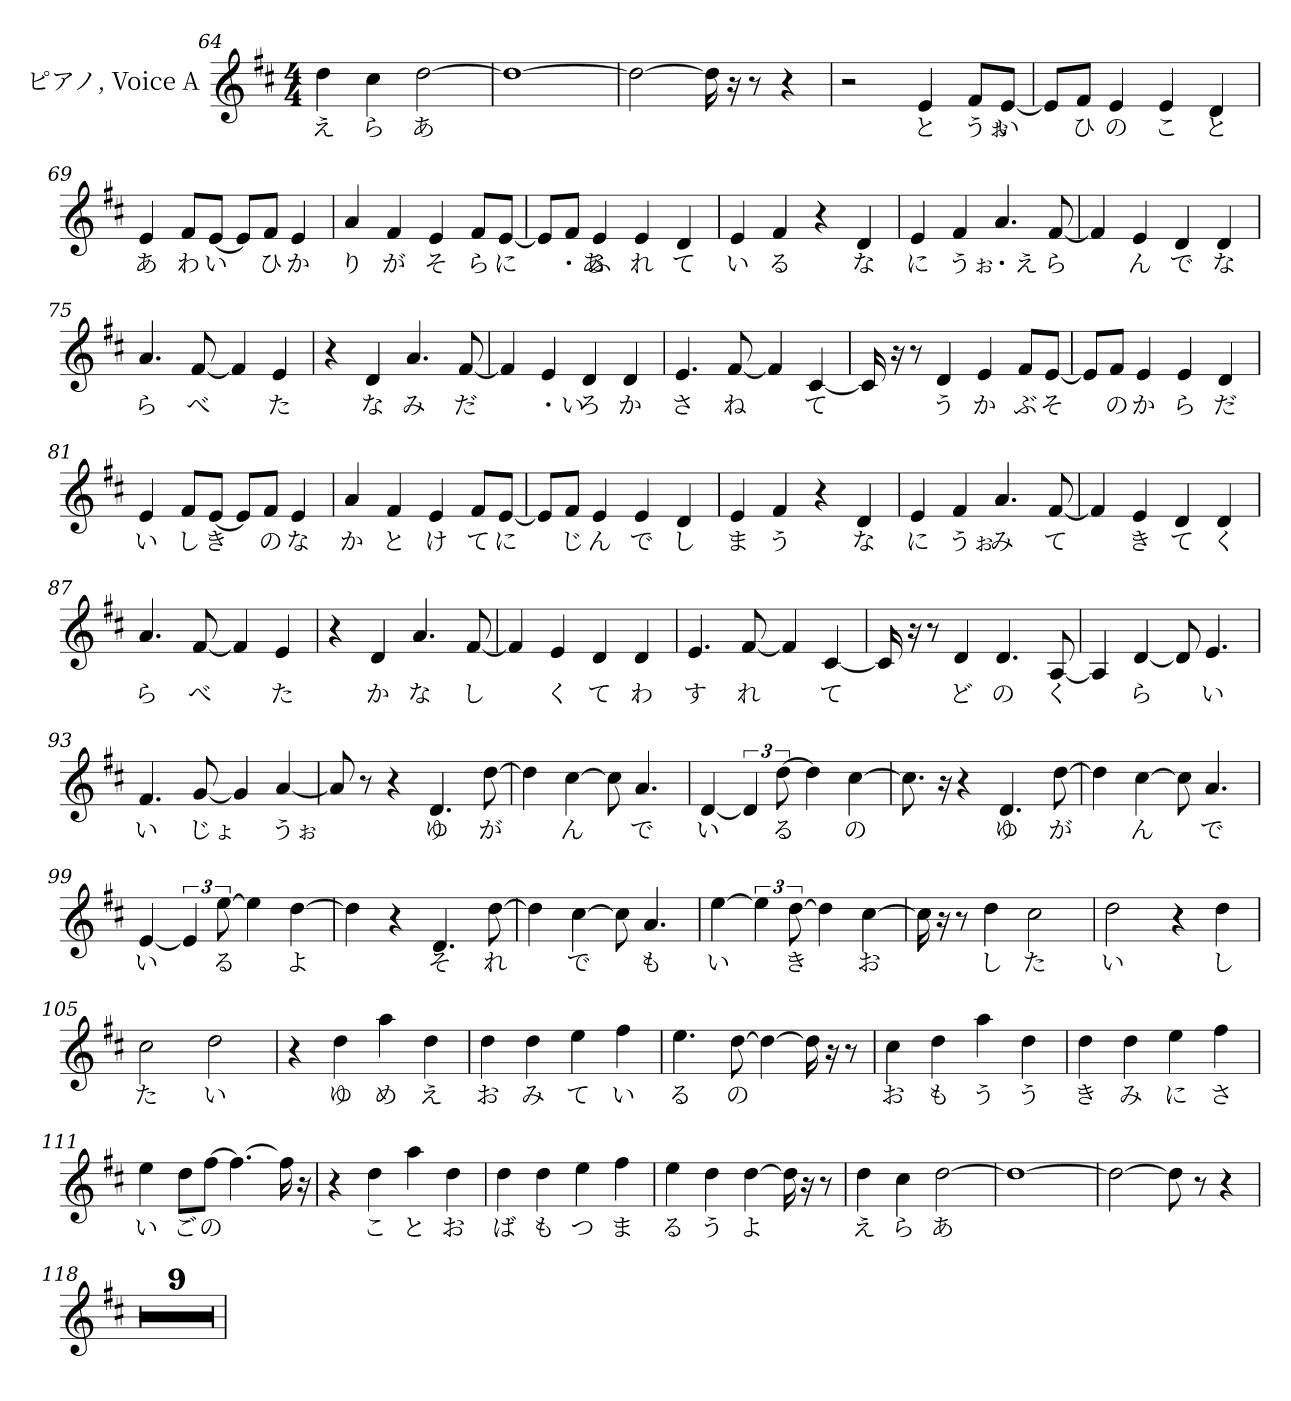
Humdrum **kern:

**kern	**text
*part1	*part1
*staff1	*staff1
*I"ピアノ, Voice A	*
*clefG2	*
*k[f#c#]	*
*M4/4	*
=64	=64
!	!LO:LY:b
4dd\	え
!	!LO:LY:b
4cc#\	ら
!	!LO:LY:b
[2dd\	あ
=65	=65
1dd_	.
=66	=66
2dd\_	.
16dd\]	.
16r	.
8r	.
4r	.
=67	=67
2r	.
!	!LO:LY:b
4e/	と
!	!LO:LY:b
8f#/L	うぉ
!	!LO:LY:b
[8e/J	い
=68	=68
8e/L]	.
!	!LO:LY:b
8f#/J	ひ
!	!LO:LY:b
4e/	の
!	!LO:LY:b
4e/	こ
!	!LO:LY:b
4d/	と
=69	=69
!	!LO:LY:b
4e/	あ
!	!LO:LY:b
8f#/L	わ
!	!LO:LY:b
[8e/J	い
8e/L]	.
!	!LO:LY:b
8f#/J	ひ
!	!LO:LY:b
4e/	か
=70	=70
!	!LO:LY:b
4a/	り
!	!LO:LY:b
4f#/	が
!	!LO:LY:b
4e/	そ
!	!LO:LY:b
8f#/L	ら
!	!LO:LY:b
[8e/J	に
=71	=71
8e/L]	.
!	!LO:LY:b
8f#/J	・あ
!	!LO:LY:b
4e/	ふ
!	!LO:LY:b
4e/	れ
!	!LO:LY:b
4d/	て
!!LO:LB:g=z
=72	=72
!	!LO:LY:b
4e/	い
!	!LO:LY:b
4f#/	る
4r	.
!	!LO:LY:b
4d/	な
=73	=73
!	!LO:LY:b
4e/	に
!	!LO:LY:b
4f#/	うぉ
!	!LO:LY:b
4.a/	・え
!	!LO:LY:b
[8f#/	ら
=74	=74
4f#/]	.
!	!LO:LY:b
4e/	ん
!	!LO:LY:b
4d/	で
!	!LO:LY:b
4d/	な
=75	=75
!	!LO:LY:b
4.a/	ら
!	!LO:LY:b
[8f#/	べ
4f#/]	.
!	!LO:LY:b
4e/	た
=76	=76
4r	.
!	!LO:LY:b
4d/	な
!	!LO:LY:b
4.a/	み
!	!LO:LY:b
[8f#/	だ
=77	=77
4f#/]	.
!	!LO:LY:b
4e/	・い
!	!LO:LY:b
4d/	ろ
!	!LO:LY:b
4d/	か
=78	=78
!	!LO:LY:b
4.e/	さ
!	!LO:LY:b
[8f#/	ね
4f#/]	.
!	!LO:LY:b
[4c#/	て
=79	=79
16c#/]	.
16r	.
8r	.
!	!LO:LY:b
4d/	う
!	!LO:LY:b
4e/	か
!	!LO:LY:b
8f#/L	ぶ
!	!LO:LY:b
[8e/J	そ
!!LO:LB:g=z
=80	=80
8e/L]	.
!	!LO:LY:b
8f#/J	の
!	!LO:LY:b
4e/	か
!	!LO:LY:b
4e/	ら
!	!LO:LY:b
4d/	だ
=81	=81
!	!LO:LY:b
4e/	い
!	!LO:LY:b
8f#/L	し
!	!LO:LY:b
[8e/J	き
8e/L]	.
!	!LO:LY:b
8f#/J	の
!	!LO:LY:b
4e/	な
=82	=82
!	!LO:LY:b
4a/	か
!	!LO:LY:b
4f#/	と
!	!LO:LY:b
4e/	け
!	!LO:LY:b
8f#/L	て
!	!LO:LY:b
[8e/J	に
=83	=83
8e/L]	.
!	!LO:LY:b
8f#/J	じ
!	!LO:LY:b
4e/	ん
!	!LO:LY:b
4e/	で
!	!LO:LY:b
4d/	し
=84	=84
!	!LO:LY:b
4e/	ま
!	!LO:LY:b
4f#/	う
4r	.
!	!LO:LY:b
4d/	な
=85	=85
!	!LO:LY:b
4e/	に
!	!LO:LY:b
4f#/	うぉ
!	!LO:LY:b
4.a/	み
!	!LO:LY:b
[8f#/	て
=86	=86
4f#/]	.
!	!LO:LY:b
4e/	き
!	!LO:LY:b
4d/	て
!	!LO:LY:b
4d/	く
=87	=87
!	!LO:LY:b
4.a/	ら
!	!LO:LY:b
[8f#/	べ
4f#/]	.
!	!LO:LY:b
4e/	た
!!LO:LB:g=z
=88	=88
4r	.
!	!LO:LY:b
4d/	か
!	!LO:LY:b
4.a/	な
!	!LO:LY:b
[8f#/	し
=89	=89
4f#/]	.
!	!LO:LY:b
4e/	く
!	!LO:LY:b
4d/	て
!	!LO:LY:b
4d/	わ
=90	=90
!	!LO:LY:b
4.e/	す
!	!LO:LY:b
[8f#/	れ
4f#/]	.
!	!LO:LY:b
[4c#/	て
=91	=91
16c#/]	.
16r	.
8r	.
!	!LO:LY:b
4d/	ど
!	!LO:LY:b
4.d/	の
!	!LO:LY:b
[8A/	く
=92	=92
4A/]	.
!	!LO:LY:b
[4d/	ら
8d/]	.
!	!LO:LY:b
4.e/	い
=93	=93
!	!LO:LY:b
4.f#/	い
!	!LO:LY:b
[8g/	じょ
4g/]	.
!	!LO:LY:b
[4a/	うぉ
=94	=94
8a/]	.
8r	.
4r	.
!	!LO:LY:b
4.d/	ゆ
!	!LO:LY:b
[8dd\	が
!!LO:PB:g=z
=95	=95
4dd\]	.
!	!LO:LY:b
[4cc#\	ん
8cc#\]	.
!	!LO:LY:b
4.a/	で
=96	=96
!	!LO:LY:b
[4d/	い
6d/]	.
!	!LO:LY:b
[12dd\	る
4dd\]	.
!	!LO:LY:b
[4cc#\	の
=97	=97
8.cc#\]	.
16r	.
4r	.
!	!LO:LY:b
4.d/	ゆ
!	!LO:LY:b
[8dd\	が
=98	=98
4dd\]	.
!	!LO:LY:b
[4cc#\	ん
8cc#\]	.
!	!LO:LY:b
4.a/	で
=99	=99
!	!LO:LY:b
[4e/	い
6e/]	.
!	!LO:LY:b
[12ee\	る
4ee\]	.
!	!LO:LY:b
[4dd\	よ
=100	=100
4dd\]	.
4r	.
!	!LO:LY:b
4.d/	そ
!	!LO:LY:b
[8dd\	れ
=101	=101
4dd\]	.
!	!LO:LY:b
[4cc#\	で
8cc#\]	.
!	!LO:LY:b
4.a/	も
=102	=102
!	!LO:LY:b
[4ee\	い
6ee\]	.
!	!LO:LY:b
[12dd\	き
4dd\]	.
!	!LO:LY:b
[4cc#\	お
!!LO:LB:g=z
=103	=103
16cc#\]	.
16r	.
8r	.
!	!LO:LY:b
4dd\	し
!	!LO:LY:b
2cc#\	た
=104	=104
!	!LO:LY:b
2dd\	い
4r	.
!	!LO:LY:b
4dd\	し
=105	=105
!	!LO:LY:b
2cc#\	た
!	!LO:LY:b
2dd\	い
=106	=106
4r	.
!	!LO:LY:b
4dd\	ゆ
!	!LO:LY:b
4aa\	め
!	!LO:LY:b
4dd\	え
=107	=107
!	!LO:LY:b
4dd\	お
!	!LO:LY:b
4dd\	み
!	!LO:LY:b
4ee\	て
!	!LO:LY:b
4ff#\	い
=108	=108
!	!LO:LY:b
4.ee\	る
!	!LO:LY:b
[8dd\	の
4dd\_	.
16dd\]	.
16r	.
8r	.
=109	=109
!	!LO:LY:b
4cc#\	お
!	!LO:LY:b
4dd\	も
!	!LO:LY:b
4aa\	う
!	!LO:LY:b
4dd\	う
=110	=110
!	!LO:LY:b
4dd\	き
!	!LO:LY:b
4dd\	み
!	!LO:LY:b
4ee\	に
!	!LO:LY:b
4ff#\	さ
=111	=111
!	!LO:LY:b
4ee\	い
!	!LO:LY:b
8dd\L	ご
!	!LO:LY:b
[8ff#\J	の
4.ff#\_	.
16ff#\]	.
16r	.
!!LO:LB:g=z
=112	=112
4r	.
!	!LO:LY:b
4dd\	こ
!	!LO:LY:b
4aa\	と
!	!LO:LY:b
4dd\	お
=113	=113
!	!LO:LY:b
4dd\	ば
!	!LO:LY:b
4dd\	も
!	!LO:LY:b
4ee\	つ
!	!LO:LY:b
4ff#\	ま
=114	=114
!	!LO:LY:b
4ee\	る
!	!LO:LY:b
4dd\	う
!	!LO:LY:b
[4dd\	よ
16dd\]	.
16r	.
8r	.
=115	=115
!	!LO:LY:b
4dd\	え
!	!LO:LY:b
4cc#\	ら
!	!LO:LY:b
[2dd\	あ
=116	=116
1dd_	.
=117	=117
2dd\_	.
8dd\]	.
8r	.
4r	.
=118	=118
1r	.
=119	=119
1r	.
=120	=120
1r	.
=121	=121
1r	.
=122	=122
1r	.
=123	=123
1r	.
=124	=124
1r	.
!!LO:LB:g=z
=125	=125
1r	.
=126	=126
1r	.
=	=
*-	*-
